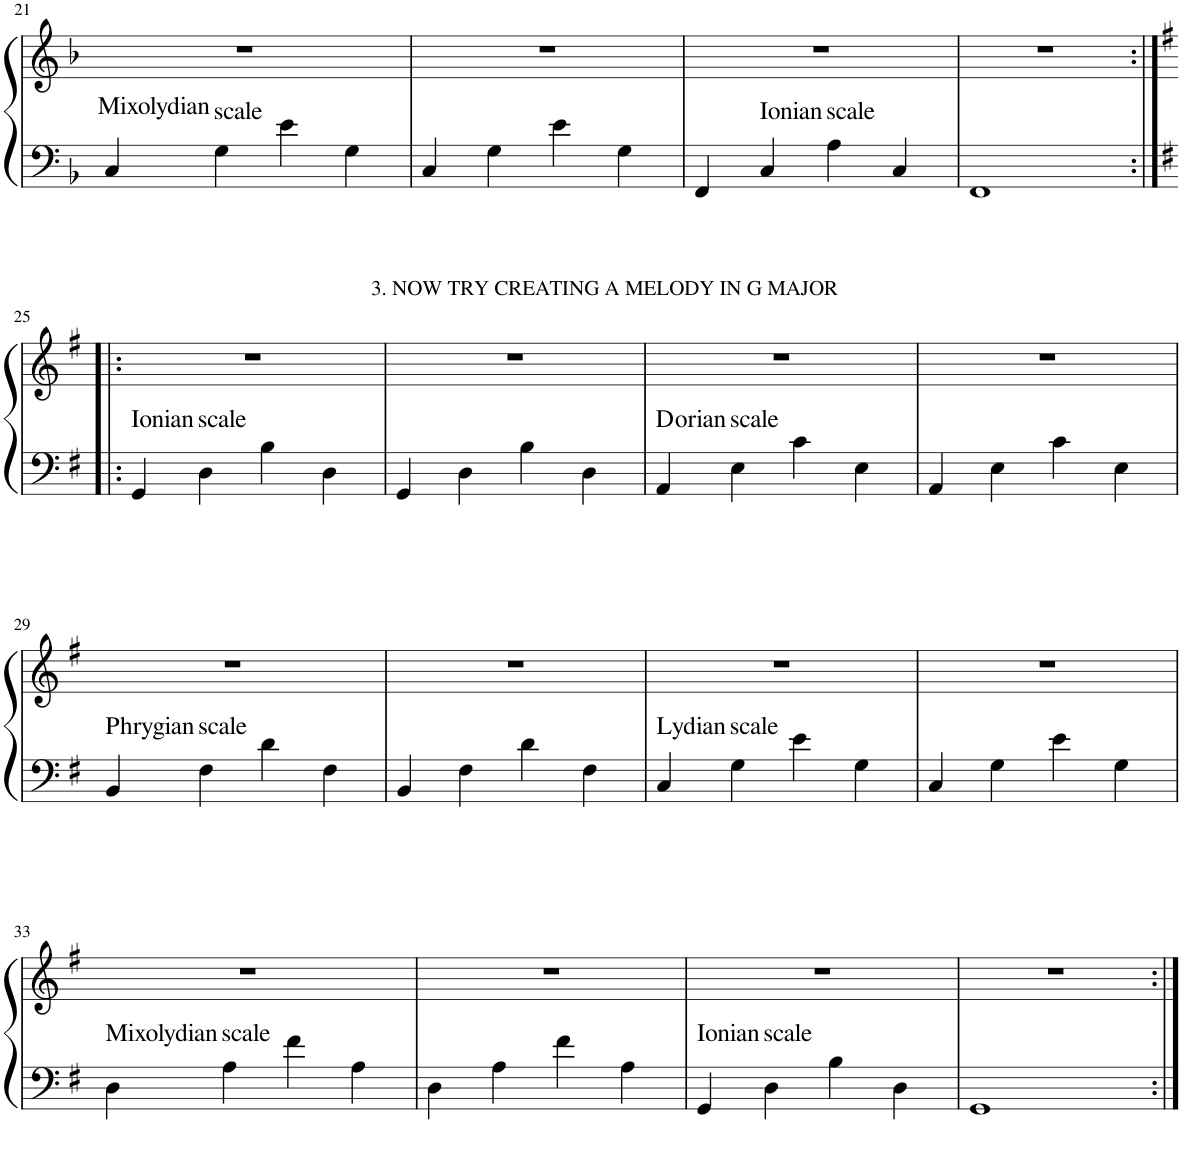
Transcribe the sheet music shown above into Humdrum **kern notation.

**kern	**kern	**harte
*part1	*part1	*part1
*staff2	*staff1	*
*I"Piano	*	*
*I'Pno.	*	*
!!LO:PB:g=z
*clefF4	*clefG2	*
*k[b-]	*k[b-]	*
*M4/4	*M4/4	*
=21	=21	=21
!	!	!LO:H:kt=Mixolydian
*	*^	*
4C/	1r	4ryy	N
!	!	!	!LO:H:kt=scale
4G\	.	2.ryy	N
4e\	.	.	.
4G\	.	.	.
*	*v	*v	*
=22	=22	=22
4C/	1r	.
4G\	.	.
4e\	.	.
4G\	.	.
=23	=23	=23
*	*^	*
*	*	*^	*
4FF/	1r	4ryy	2ryy	.
!	!	!	!	!LO:H:kt=Ionian
4C/	.	2.ryy	.	N
!	!	!	!	!LO:H:kt=scale
4A\	.	.	2ryy	N
4C/	.	.	.	.
*	*v	*v	*v	*
=24	=24	=24
1FF	1r	.
!!LO:LB:g=z
=25:|!|:	=25:|!|:	=25:|!|:
*k[f#]	*k[f#]	*
!	!	!LO:H:kt=Ionian
*	*^	*
4GG/	1r	4ryy	N
!	!	!	!LO:H:kt=scale
4D\	.	2.ryy	N
4B\	.	.	.
4D\	.	.	.
=26	=26	=26	=26
!	!LO:TX:a:t=3. NOW TRY CREATING A MELODY IN G MAJOR	!	!
*	*v	*v	*
4GG/	1r	.
4D\	.	.
4B\	.	.
4D\	.	.
=27	=27	=27
*	*^	*
4AA/	1r	4ryy	D:dim
!	!	!	!LO:H:kt=scale
4E\	.	2.ryy	N
4c\	.	.	.
4E\	.	.	.
*	*v	*v	*
=28	=28	=28
4AA/	1r	.
4E\	.	.
4c\	.	.
4E\	.	.
!!LO:LB:g=z
=29	=29	=29
!	!	!LO:H:kt=Phrygian
*	*^	*
4BB/	1r	4ryy	N
!	!	!	!LO:H:kt=scale
4F#\	.	2.ryy	N
4d\	.	.	.
4F#\	.	.	.
*	*v	*v	*
=30	=30	=30
4BB/	1r	.
4F#\	.	.
4d\	.	.
4F#\	.	.
=31	=31	=31
!	!	!LO:H:kt=Lydian
*	*^	*
4C/	1r	4ryy	N
!	!	!	!LO:H:kt=scale
4G\	.	2.ryy	N
4e\	.	.	.
4G\	.	.	.
*	*v	*v	*
=32	=32	=32
4C/	1r	.
4G\	.	.
4e\	.	.
4G\	.	.
!!LO:LB:g=z
=33	=33	=33
!	!	!LO:H:kt=Mixolydian
*	*^	*
4D\	1r	4ryy	N
!	!	!	!LO:H:kt=scale
4A\	.	2.ryy	N
4f#\	.	.	.
4A\	.	.	.
*	*v	*v	*
=34	=34	=34
4D\	1r	.
4A\	.	.
4f#\	.	.
4A\	.	.
=35	=35	=35
!	!	!LO:H:kt=Ionian
*	*^	*
4GG/	1r	4ryy	N
!	!	!	!LO:H:kt=scale
4D\	.	2.ryy	N
4B\	.	.	.
4D\	.	.	.
*	*v	*v	*
=36	=36	=36
1GG	1r	.
=:|!	=:|!	=:|!
*-	*-	*-
